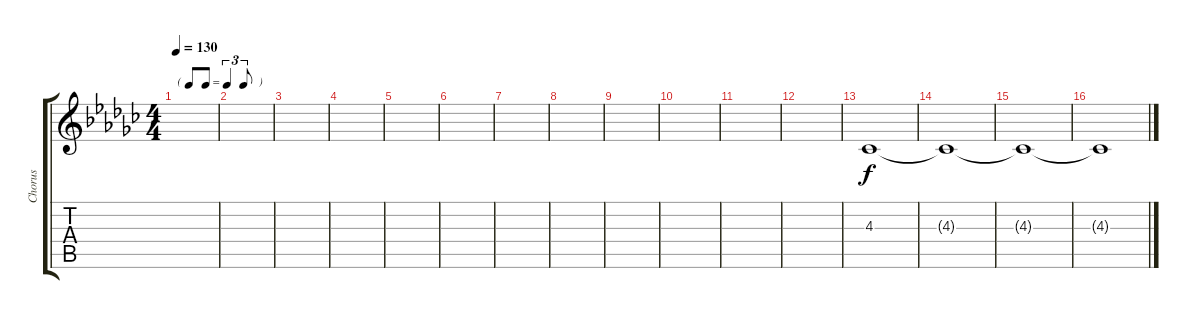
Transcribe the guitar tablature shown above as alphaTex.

\track ("Chorus" "Chorus") {instrument choiraahs}
\staff {score tabs}
\tuning (E4 B3 G3 D3 A2 E2) {hide}
\ts (4 4)
\tf triplet8th
\tempo 130
\clef g2
\ks gb
|
|
|
|
|
|
|
|
|
|
|
|
4.3.1 |
4.3{t}.1{volume 0} |
4.3{t}.1 |
4.3{t}.1
